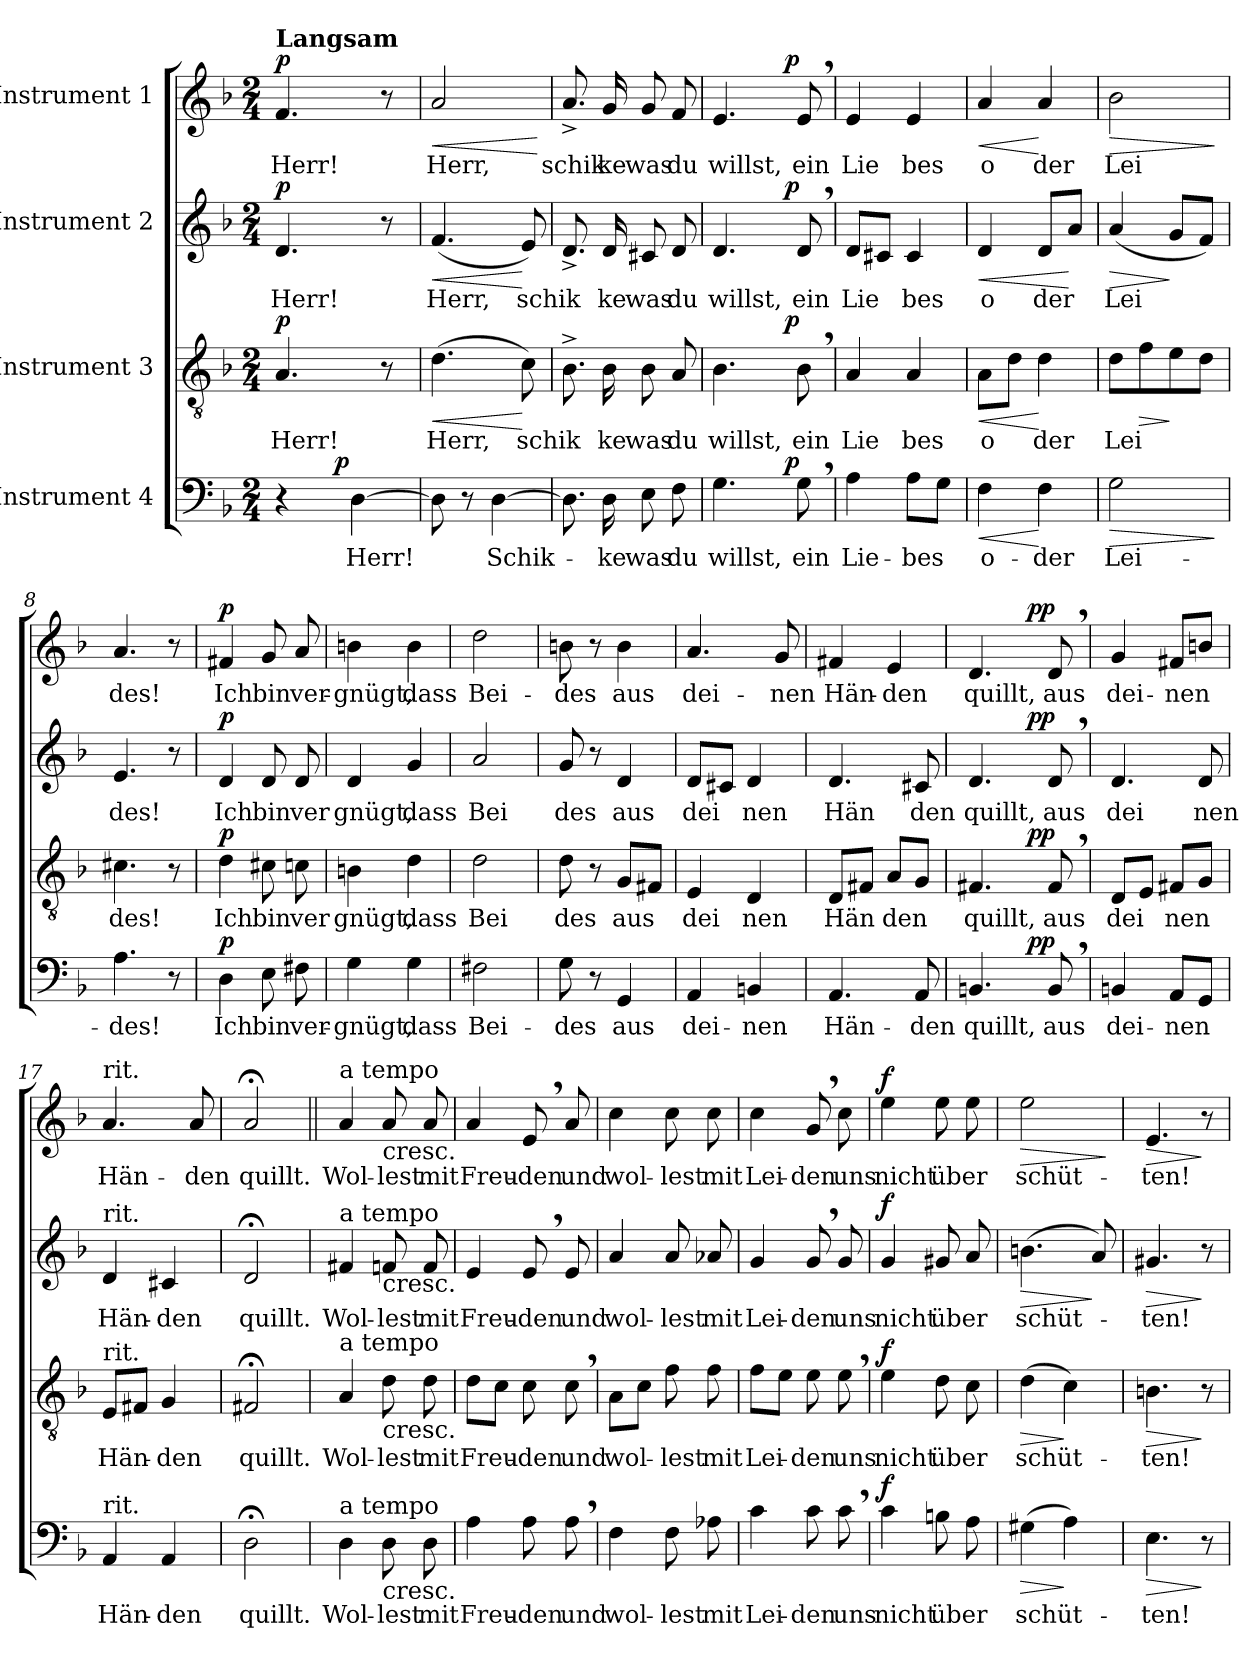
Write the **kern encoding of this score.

**kern	**text	**dynam	**kern	**text	**dynam	**kern	**text	**dynam	**kern	**text	**dynam
*part4	*part4	*part4	*part3	*part3	*part3	*part2	*part2	*part2	*part1	*part1	*part1
*staff4	*staff4	*staff4	*staff3	*staff3	*staff3	*staff2	*staff2	*staff2	*staff1	*staff1	*staff1
*I"Instrument 4	*	*	*I"Instrument 3	*	*	*I"Instrument 2	*	*	*I"Instrument 1	*	*
!!LO:PB:g=z
*stria5	*	*	*stria5	*	*	*stria5	*	*	*stria5	*	*
*clefF4	*	*	*clefGv2	*	*	*clefG2	*	*	*clefG2	*	*
*k[b-]	*	*	*k[b-]	*	*	*k[b-]	*	*	*k[b-]	*	*
*F:	*	*	*F:	*	*	*F:	*	*	*F:	*	*
*M2/4	*	*	*M2/4	*	*	*M2/4	*	*	*M2/4	*	*
=1	=1	=1	=1	=1	=1	=1	=1	=1	=1	=1	=1
!	!	!	!	!	!	!	!	!	!LO:TX:a:B:t=Langsam	!	!
!	!	!	!	!LO:LY:b:cj	!LO:DY:b	!	!LO:LY:b:cj	!LO:DY:b	!	!LO:LY:b:cj	!LO:DY:b
*^	*	*	*	*	*	*	*	*	*	*	*
4r	8ryy	.	.	4.A/	Herr!	p	4.d/	Herr!	p	4.f/	Herr!	p
.	16ryy	.	.	.	.	.	.	.	.	.	.	.
.	64ryy	.	.	.	.	.	.	.	.	.	.	.
!	!	!	!LO:DY:b	!	!	!	!	!	!	!	!	!
.	4ryy	.	p	.	.	.	.	.	.	.	.	.
!	!	!LO:LY:b	!	!	!	!	!	!	!	!	!	!
[>4D\	.	Herr!	.	.	.	.	.	.	.	.	.	.
.	.	.	.	8r	.	.	8r	.	.	8r	.	.
.	32.ryy	.	.	.	.	.	.	.	.	.	.	.
=2	=2	=2	=2	=2	=2	=2	=2	=2	=2	=2	=2	=2
!	!	!	!	!	!LO:LY:b	!LO:HP:b	!	!LO:LY:b	!LO:HP:b	!	!LO:LY:b:cj	!LO:HP:b
*v	*v	*	*	*	*	*	*	*	*	*	*	*
8D\]	.	.	(>4.d\	Herr,	<	(<4.f/	Herr,	<	2a/	Herr,	<
8r	.	.	.	.	.	.	.	.	.	.	.
!	!LO:LY:b	!	!	!	!	!	!	!	!	!	!
[>4D\	Schik-	.	.	.	.	.	.	.	.	.	.
!	!	!	!	!LO:LY:b	!	!	!LO:LY:b	!	!	!	!
.	.	.	8c\)	schik	[	8e/)	schik	[	.	.	.
.	.	.	.	.	.	.	.	.	.	.	[
=3	=3	=3	=3	=3	=3	=3	=3	=3	=3	=3	=3
!	!	!	!	!	!	!	!	!	!	!LO:LY:b:cj	!
8.D\]	.	.	8.B-^>\	.	.	8.d^</	.	.	8.a^</	schik	.
!	!LO:LY:b:cj	!	!	!LO:LY:b:cj	!	!	!LO:LY:b:cj	!	!	!LO:LY:b:cj	!
16D\	-ke	.	16B-\	ke	.	16d/	ke	.	16g/	ke	.
!	!LO:LY:b:cj	!	!	!LO:LY:b:cj	!	!	!LO:LY:b:cj	!	!	!LO:LY:b:cj	!
8E\	was	.	8B-\	was	.	8c#X/	was	.	8g/	was	.
!	!LO:LY:b:cj	!	!	!LO:LY:b:cj	!	!	!LO:LY:b:cj	!	!	!LO:LY:b:cj	!
8F\	du	.	8A/	du	.	8d/	du	.	8f/	du	.
=4	=4	=4	=4	=4	=4	=4	=4	=4	=4	=4	=4
!	!LO:LY:b:cj	!	!	!LO:LY:b:cj	!	!	!LO:LY:b:cj	!	!	!LO:LY:b:cj	!
*^	*	*	*^	*	*	*^	*	*	*^	*	*
4.G\	4ryy	willst,	.	4.B-\	4ryy	willst,	.	4.d/	4ryy	willst,	.	4.e/	4ryy	willst,	.
.	16.ryy	.	.	.	16.ryy	.	.	.	16.ryy	.	.	.	16.ryy	.	.
!	!	!	!LO:DY:b	!	!	!	!LO:DY:b	!	!	!	!LO:DY:b	!	!	!	!LO:DY:b
.	8ryy	.	p	.	8ryy	.	p	.	8ryy	.	p	.	8ryy	.	p
!	!	!LO:LY:b:cj	!	!	!	!LO:LY:b:cj	!	!	!	!LO:LY:b:cj	!	!	!	!LO:LY:b:cj	!
8G,>\	.	ein	.	8B-,>\	.	ein	.	8d,>/	.	ein	.	8e,>/	.	ein	.
.	32ryy	.	.	.	32ryy	.	.	.	32ryy	.	.	.	32ryy	.	.
=5	=5	=5	=5	=5	=5	=5	=5	=5	=5	=5	=5	=5	=5	=5	=5
!	!	!LO:LY:b:cj	!	!	!	!LO:LY:b:cj	!	!	!	!LO:LY:b	!	!	!	!LO:LY:b:cj	!
*v	*v	*	*	*	*	*	*	*v	*v	*	*	*v	*v	*	*
*	*	*	*v	*v	*	*	*	*	*	*	*	*
4A\	Lie-	.	4A/	Lie	.	8d/L	Lie	.	4e/	Lie	.
.	.	.	.	.	.	8c#X/J	.	.	.	.	.
!	!LO:LY:b	!	!	!LO:LY:b:cj	!	!	!LO:LY:b:cj	!	!	!LO:LY:b:cj	!
8A\L	-bes	.	4A/	bes	.	4c#/	bes	.	4e/	bes	.
8G\J	.	.	.	.	.	.	.	.	.	.	.
=6	=6	=6	=6	=6	=6	=6	=6	=6	=6	=6	=6
!	!LO:LY:b:cj	!LO:HP:b	!	!LO:LY:b:cj	!LO:HP:b	!	!LO:LY:b:cj	!LO:HP:b	!	!LO:LY:b:cj	!LO:HP:b
4F\	o-	<	8A\L	o	<	4d/	o	<	4a/	o	<
.	.	.	8d\J	.	.	.	.	.	.	.	.
!	!LO:LY:b:cj	!	!	!LO:LY:b:cj	!	!	!LO:LY:b	!	!	!LO:LY:b:cj	!
4F\	-der	[	4d\	der	[	8d/L	der	.	4a/	der	[
.	.	.	.	.	.	8a/J	.	[	.	.	.
=7	=7	=7	=7	=7	=7	=7	=7	=7	=7	=7	=7
!	!LO:LY:b:cj	!LO:HP:b	!	!LO:LY:b	!	!	!LO:LY:b	!LO:HP:b	!	!LO:LY:b:cj	!LO:HP:b
2G\	Lei-	>	8d\L	Lei	.	(<4a/	Lei	>	2b-\	Lei	>
!	!	!	!	!	!LO:HP:b	!	!	!	!	!	!
.	.	.	8f\	.	>	.	.	.	.	.	.
.	.	.	8e\	.	]	8g/L	.	]	.	.	.
.	.	.	8d\J	.	.	8f/J)	.	.	.	.	.
.	.	]	.	.	.	.	.	.	.	.	]
=8	=8	=8	=8	=8	=8	=8	=8	=8	=8	=8	=8
!	!LO:LY:b:cj	!	!	!LO:LY:b:cj	!	!	!LO:LY:b:cj	!	!	!LO:LY:b:cj	!
4.A\	-des!	.	4.c#X\	des!	.	4.e/	des!	.	4.a/	des!	.
8r	.	.	8r	.	.	8r	.	.	8r	.	.
!!LO:LB:g=z
=9	=9	=9	=9	=9	=9	=9	=9	=9	=9	=9	=9
!	!LO:LY:b:cj	!LO:DY:b	!	!LO:LY:b:cj	!LO:DY:b	!	!LO:LY:b:cj	!LO:DY:b	!	!LO:LY:b:cj	!LO:DY:b
4D\	Ich	p	4d\	Ich	p	4d/	Ich	p	4f#X/	Ich	p
!	!LO:LY:b:cj	!	!	!LO:LY:b:cj	!	!	!LO:LY:b:cj	!	!	!LO:LY:b:cj	!
8E\	bin	.	8c#X\	bin	.	8d/	bin	.	8g/	bin	.
!	!LO:LY:b:cj	!	!	!LO:LY:b:cj	!	!	!LO:LY:b:cj	!	!	!LO:LY:b:cj	!
8F#X\	ver-	.	8cn\	ver	.	8d/	ver	.	8a/	ver-	.
=10	=10	=10	=10	=10	=10	=10	=10	=10	=10	=10	=10
!	!LO:LY:b:cj	!	!	!LO:LY:b:cj	!	!	!LO:LY:b:cj	!	!	!LO:LY:b:cj	!
4G\	-gnügt,	.	4Bn\	gnügt,	.	4d/	gnügt,	.	4bn\	-gnügt,	.
!	!LO:LY:b:cj	!	!	!LO:LY:b:cj	!	!	!LO:LY:b:cj	!	!	!LO:LY:b:cj	!
4G\	dass	.	4d\	dass	.	4g/	dass	.	4b\	dass	.
=11	=11	=11	=11	=11	=11	=11	=11	=11	=11	=11	=11
!	!LO:LY:b:cj	!	!	!LO:LY:b:cj	!	!	!LO:LY:b:cj	!	!	!LO:LY:b:cj	!
2F#X\	Bei-	.	2d\	Bei	.	2a/	Bei	.	2dd\	Bei-	.
=12	=12	=12	=12	=12	=12	=12	=12	=12	=12	=12	=12
!	!LO:LY:b:cj	!	!	!LO:LY:b:cj	!	!	!LO:LY:b:cj	!	!	!LO:LY:b:cj	!
8G\	-des	.	8d\	des	.	8g/	des	.	8bn\	-des	.
8r	.	.	8r	.	.	8r	.	.	8r	.	.
!	!LO:LY:b:cj	!	!	!LO:LY:b	!	!	!LO:LY:b:cj	!	!	!LO:LY:b:cj	!
4GG/	aus	.	8G/L	aus	.	4d/	aus	.	4b\	aus	.
.	.	.	8F#X/J	.	.	.	.	.	.	.	.
=13	=13	=13	=13	=13	=13	=13	=13	=13	=13	=13	=13
!	!LO:LY:b:cj	!	!	!LO:LY:b:cj	!	!	!LO:LY:b	!	!	!LO:LY:b:cj	!
4AA/	dei-	.	4E/	dei	.	8d/L	dei	.	4.a/	dei-	.
.	.	.	.	.	.	8c#X/J	.	.	.	.	.
!	!LO:LY:b:cj	!	!	!LO:LY:b:cj	!	!	!LO:LY:b:cj	!	!	!	!
4BBn/	-nen	.	4D/	nen	.	4d/	nen	.	.	.	.
!	!	!	!	!	!	!	!	!	!	!LO:LY:b:cj	!
.	.	.	.	.	.	.	.	.	8g/	-nen	.
=14	=14	=14	=14	=14	=14	=14	=14	=14	=14	=14	=14
!	!LO:LY:b:cj	!	!	!LO:LY:b	!	!	!LO:LY:b:cj	!	!	!LO:LY:b:cj	!
4.AA/	Hän-	.	8D/L	Hän	.	4.d/	Hän	.	4f#X/	Hän-	.
.	.	.	8F#X/J	.	.	.	.	.	.	.	.
!	!	!	!	!LO:LY:b	!	!	!	!	!	!LO:LY:b:cj	!
.	.	.	8A/L	den	.	.	.	.	4e/	-den	.
!	!LO:LY:b:cj	!	!	!	!	!	!LO:LY:b:cj	!	!	!	!
8AA/	-den	.	8G/J	.	.	8c#X/	den	.	.	.	.
=15	=15	=15	=15	=15	=15	=15	=15	=15	=15	=15	=15
!	!LO:LY:b:cj	!	!	!LO:LY:b:cj	!	!	!LO:LY:b:cj	!	!	!LO:LY:b:cj	!
*^	*	*	*^	*	*	*^	*	*	*^	*	*
4.BBn/	4ryy	quillt,	.	4.F#X/	4ryy	quillt,	.	4.d/	4ryy	quillt,	.	4.d/	4ryy	quillt,	.
.	32.ryy	.	.	.	32.ryy	.	.	.	32.ryy	.	.	.	32.ryy	.	.
!	!	!	!LO:DY:b	!	!	!	!LO:DY:b	!	!	!	!LO:DY:b	!	!	!	!LO:DY:b
.	8ryy	.	pp	.	8ryy	.	pp	.	8ryy	.	pp	.	8ryy	.	pp
!	!	!LO:LY:b:cj	!	!	!	!LO:LY:b:cj	!	!	!	!LO:LY:b:cj	!	!	!	!LO:LY:b:cj	!
8BB,>/	.	aus	.	8F#,>/	.	aus	.	8d,>/	.	aus	.	8d,>/	.	aus	.
.	16ryy	.	.	.	16ryy	.	.	.	16ryy	.	.	.	16ryy	.	.
.	64ryy	.	.	.	64ryy	.	.	.	64ryy	.	.	.	64ryy	.	.
=16	=16	=16	=16	=16	=16	=16	=16	=16	=16	=16	=16	=16	=16	=16	=16
!	!	!LO:LY:b:cj	!	!	!	!LO:LY:b	!	!	!	!LO:LY:b:cj	!	!	!	!LO:LY:b:cj	!
*v	*v	*	*	*	*	*	*	*v	*v	*	*	*v	*v	*	*
*	*	*	*v	*v	*	*	*	*	*	*	*	*
4BBn/	dei-	.	8D/L	dei	.	4.d/	dei	.	4g/	dei-	.
.	.	.	8E/J	.	.	.	.	.	.	.	.
!	!LO:LY:b	!	!	!LO:LY:b	!	!	!	!	!	!LO:LY:b	!
8AA/L	-nen	.	8F#X/L	nen	.	.	.	.	8f#X/L	-nen	.
!	!	!	!	!	!	!	!LO:LY:b:cj	!	!	!	!
8GG/J	.	.	8G/J	.	.	8d/	nen	.	8bn/J	.	.
!!LO:LB:g=z
=17	=17	=17	=17	=17	=17	=17	=17	=17	=17	=17	=17
!	!	!	!	!	!	!	!	!	!LO:TX:a:t=rit.	!	!
!	!	!	!	!	!	!LO:TX:a:t=rit.	!	!	!	!	!
!	!	!	!LO:TX:a:t=rit.	!	!	!	!	!	!	!	!
!LO:TX:a:t=rit.	!	!	!	!	!	!	!	!	!	!	!
!	!LO:LY:b:cj	!	!	!LO:LY:b	!	!	!LO:LY:b:cj	!	!	!LO:LY:b:cj	!
4AA/	Hän-	.	8E/L	Hän-	.	4d/	Hän-	.	4.a/	Hän-	.
.	.	.	8F#X/J	.	.	.	.	.	.	.	.
!	!LO:LY:b:cj	!	!	!LO:LY:b:cj	!	!	!LO:LY:b:cj	!	!	!	!
4AA/	-den	.	4G/	-den	.	4c#X/	-den	.	.	.	.
!	!	!	!	!	!	!	!	!	!	!LO:LY:b:cj	!
.	.	.	.	.	.	.	.	.	8a/	-den	.
=18	=18	=18	=18	=18	=18	=18	=18	=18	=18	=18	=18
!	!LO:LY:b:cj	!	!	!LO:LY:b:cj	!	!	!LO:LY:b:cj	!	!	!LO:LY:b:cj	!
2D;<\	quillt.	.	2F#X;</	quillt.	.	2d;</	quillt.	.	2a;</	quillt.	.
=19	=19||	=19||	=19	=19||	=19||	=19	=19||	=19||	=19||	=19||	=19||
!	!	!	!	!	!	!	!	!	!LO:TX:a:t=a tempo	!	!
!	!	!	!	!	!	!LO:TX:a:t=a tempo	!	!	!	!	!
!	!	!	!LO:TX:a:t=a tempo	!	!	!	!	!	!	!	!
!LO:TX:a:t=a tempo	!	!	!	!	!	!	!	!	!	!	!
!	!LO:LY:b:cj	!	!	!LO:LY:b:cj	!	!	!LO:LY:b:cj	!	!	!LO:LY:b:cj	!
4D\	Wol-	.	4A/	Wol-	.	4f#X/	Wol-	.	4a/	Wol-	.
!	!	!	!	!	!	!	!	!	!LO:TX:b:t=cresc.	!	!
!	!	!	!	!	!	!LO:TX:b:t=cresc.	!	!	!	!	!
!	!	!	!LO:TX:b:t=cresc.	!	!	!	!	!	!	!	!
!LO:TX:b:t=cresc.	!	!	!	!	!	!	!	!	!	!	!
!	!LO:LY:b:cj	!	!	!LO:LY:b:cj	!	!	!LO:LY:b:cj	!	!	!LO:LY:b:cj	!
8D\	-lest	.	8d\	-lest	.	8fn/	-lest	.	8a/	-lest	.
!	!LO:LY:b:cj	!	!	!LO:LY:b:cj	!	!	!LO:LY:b:cj	!	!	!LO:LY:b:cj	!
8D\	mit	.	8d\	mit	.	8f/	mit	.	8a/	mit	.
=20	=20	=20	=20	=20	=20	=20	=20	=20	=20	=20	=20
!	!LO:LY:b:cj	!	!	!LO:LY:b	!	!	!LO:LY:b:cj	!	!	!LO:LY:b:cj	!
4A\	Freu-	.	8d\L	Freu-	.	4e/	Freu-	.	4a/	Freu-	.
.	.	.	8c\J	.	.	.	.	.	.	.	.
!	!LO:LY:b:cj	!	!	!LO:LY:b:cj	!	!	!LO:LY:b:cj	!	!	!LO:LY:b:cj	!
8A\	-den	.	8c\	-den	.	8e,>/	-den	.	8e,>/	-den	.
!	!LO:LY:b:cj	!	!	!LO:LY:b:cj	!	!	!LO:LY:b:cj	!	!	!LO:LY:b:cj	!
8A,>\	und	.	8c,>\	und	.	8e/	und	.	8a/	und	.
=21	=21	=21	=21	=21	=21	=21	=21	=21	=21	=21	=21
!	!LO:LY:b:cj	!	!	!LO:LY:b	!	!	!LO:LY:b:cj	!	!	!LO:LY:b:cj	!
4F\	wol-	.	8A\L	wol-	.	4a/	wol-	.	4cc\	wol-	.
.	.	.	8c\J	.	.	.	.	.	.	.	.
!	!LO:LY:b:cj	!	!	!LO:LY:b:cj	!	!	!LO:LY:b:cj	!	!	!LO:LY:b:cj	!
8F\	-lest	.	8f\	-lest	.	8a/	-lest	.	8cc\	-lest	.
!	!LO:LY:b:cj	!	!	!LO:LY:b:cj	!	!	!LO:LY:b:cj	!	!	!LO:LY:b:cj	!
8A-X\	mit	.	8f\	mit	.	8a-X/	mit	.	8cc\	mit	.
=22	=22	=22	=22	=22	=22	=22	=22	=22	=22	=22	=22
!	!LO:LY:b:cj	!	!	!LO:LY:b	!	!	!LO:LY:b:cj	!	!	!LO:LY:b:cj	!
4c\	Lei-	.	8f\L	Lei-	.	4g/	Lei-	.	4cc\	Lei-	.
.	.	.	8e\J	.	.	.	.	.	.	.	.
!	!LO:LY:b:cj	!	!	!LO:LY:b:cj	!	!	!LO:LY:b:cj	!	!	!LO:LY:b:cj	!
8c\	-den	.	8e\	-den	.	8g,>/	-den	.	8g,>/	-den	.
!	!LO:LY:b:cj	!	!	!LO:LY:b:cj	!	!	!LO:LY:b:cj	!	!	!LO:LY:b:cj	!
8c,<\	uns	.	8e,>\	uns	.	8g/	uns	.	8cc\	uns	.
=23	=23	=23	=23	=23	=23	=23	=23	=23	=23	=23	=23
!	!LO:LY:b:cj	!LO:DY:b	!	!LO:LY:b:cj	!LO:DY:b	!	!LO:LY:b:cj	!LO:DY:b	!	!LO:LY:b:cj	!LO:DY:b
4c\	nicht	f	4e\	nicht	f	4g/	nicht	f	4ee\	nicht	f
!	!LO:LY:b	!	!	!LO:LY:b	!	!	!LO:LY:b	!	!	!LO:LY:b	!
8Bn\	über	.	8d\	über	.	8g#X/	über	.	8ee\	über	.
8A\	.	.	8c\	.	.	8a/	.	.	8ee\	.	.
=24	=24	=24	=24	=24	=24	=24	=24	=24	=24	=24	=24
!	!LO:LY:b	!LO:HP:b	!	!LO:LY:b	!LO:HP:b	!	!LO:LY:b	!LO:HP:b	!	!LO:LY:b:cj	!LO:HP:b
(>4G#X\	schüt-	>	(>4d\	schüt-	>	(>4.bn\	schüt-	>	2ee\	schüt-	>
4A\)	.	]	4c\)	.	]	.	.	.	.	.	.
.	.	.	.	.	.	8a/)	.	]	.	.	.
.	.	.	.	.	.	.	.	.	.	.	]
!!LO:PB:g=z
=25	=25	=25	=25	=25	=25	=25	=25	=25	=25	=25	=25
!	!LO:LY:b:cj	!LO:HP:b	!	!LO:LY:b:cj	!LO:HP:b	!	!LO:LY:b:cj	!LO:HP:b	!	!LO:LY:b:cj	!LO:HP:b
4.E\	-ten!	>	4.Bn\	-ten!	>	4.g#X/	-ten!	>	4.e/	-ten!	>
8r	.	]	8r	.	]	8r	.	]	8r	.	]
=	=	=	=	=	=	=	=	=	=	=	=
*-	*-	*-	*-	*-	*-	*-	*-	*-	*-	*-	*-
